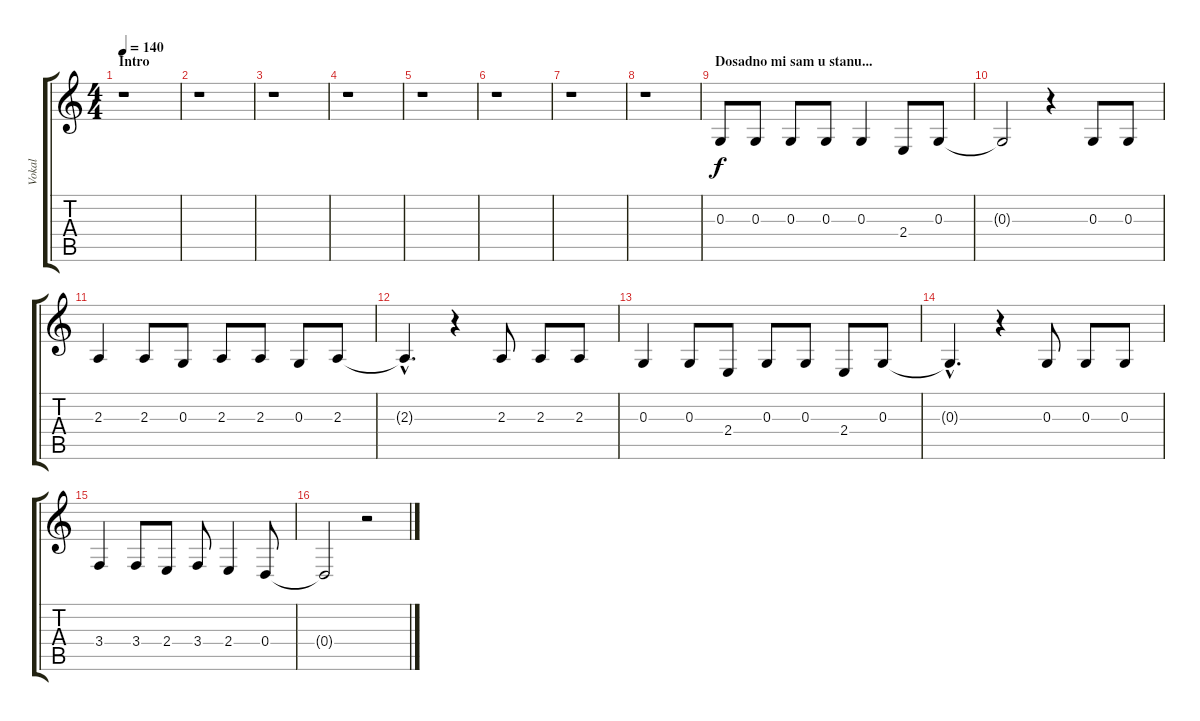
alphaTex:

\track ("Vokal" "Vokal") {instrument trumpet}
\staff {score tabs}
\tuning (E4 B3 G3 D3 A2 E2) {hide}
\ts (4 4)
\section ("" "Intro")
\tempo 140
\clef g2
\ks c
r.1{dy f instrument trumpet} |
r.1 |
r.1 |
r.1 |
r.1 |
r.1 |
r.1 |
r.1 |
\section ("" "Dosadno mi sam u stanu...")
0.3.8 0.3.8 0.3.8 0.3.8 0.3.4 2.4.8 0.3.8 |
0.3{t}.2 r.4 0.3.8 0.3.8 |
2.3.4 2.3.8 0.3.8 2.3.8 2.3.8 0.3.8 2.3.8 |
2.3{hac t}.4{d} r.4 2.3.8 2.3.8 2.3.8 |
0.3.4 0.3.8 2.4.8 0.3.8 0.3.8 2.4.8 0.3.8 |
0.3{hac t}.4{d} r.4 0.3.8 0.3.8 0.3.8 |
3.4.4 3.4.8 2.4.8 3.4.8 2.4.4 0.4.8 |
0.4{t}.2 r.2
